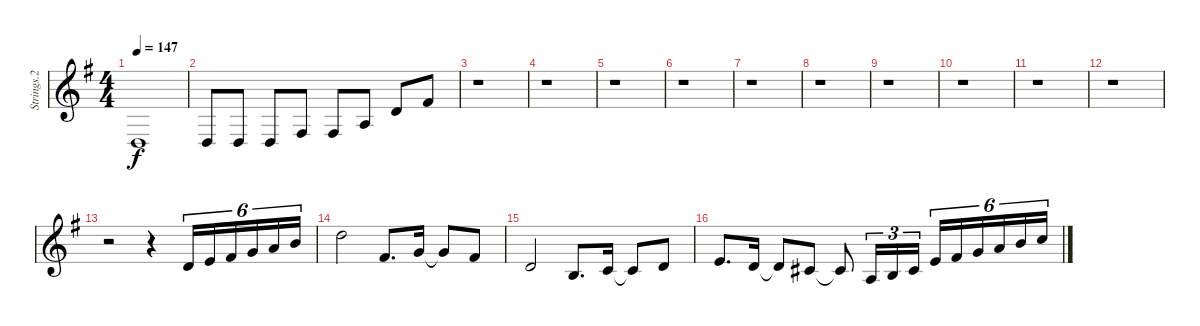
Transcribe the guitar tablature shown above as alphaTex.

\track ("Strings.2" "Strings.2") {instrument stringensemble2}
\staff {score}
\tuning (E4 B3 G3 D3 A2 E2) {hide}
\ts (4 4)
\tempo 147
\clef g2
\ks eminor
0.4.1{dy f} |
0.4.8 0.4.8 0.4.8 4.4.8 4.4.8 2.3.8 3.2.8 2.1.8 |
r.1 |
r.1 |
r.1 |
r.1 |
r.1 |
r.1 |
r.1 |
r.1 |
r.1 |
r.1 |
r.2 r.4 3.2.16{tu (6 4)} 0.1.16{tu (6 4)} 2.1.16{tu (6 4)} 3.1.16{tu (6 4)} 5.1.16{tu (6 4)} 7.1.16{tu (6 4)} |
10.1.2 2.1.8{d} 3.1.16 3.1{t}.8 2.1.8 |
3.2.2 0.2.8{d} 1.2.16 1.2{t}.8 3.2.8 |
0.1.8{d} 3.2.16 3.2{t}.8 2.2.8 2.2{t}.8 2.3.16{tu (3 2)} 0.2.16{tu (3 2)} 2.2.16{tu (3 2)} 0.1.16{tu (6 4)} 2.1.16{tu (6 4)} 3.1.16{tu (6 4)} 5.1.16{tu (6 4)} 7.1.16{tu (6 4)} 8.1.16{tu (6 4)}
